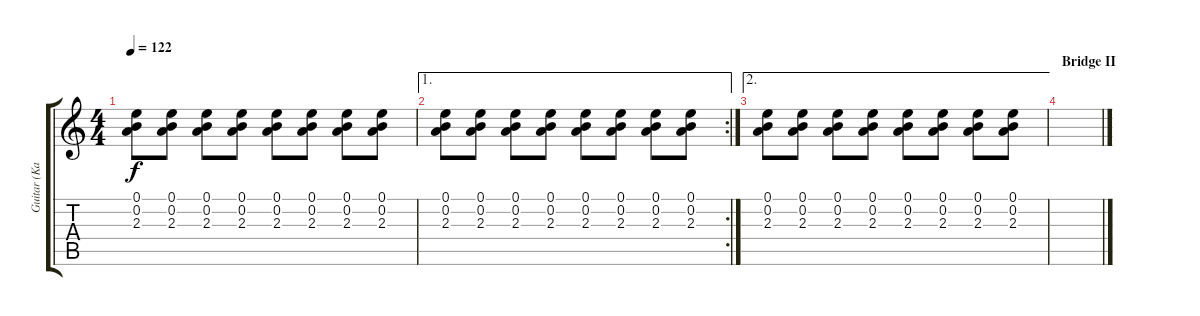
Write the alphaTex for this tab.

\track ("Guitar (Kaoru)" "Guitar (Ka") {instrument electricguitarclean}
\staff {score tabs}
\tuning (E4 B3 G3 D3 A2 E2) {hide}
\ts (4 4)
\tempo 122
\clef g2
\ks c
(0.1 0.2 2.3).8{dy f} (0.1 0.2 2.3).8 (0.1 0.2 2.3).8 (0.1 0.2 2.3).8 (0.1 0.2 2.3).8 (0.1 0.2 2.3).8 (0.1 0.2 2.3).8 (0.1 0.2 2.3).8 |
\ae 1
\rc 2
(0.1 0.2 2.3).8 (0.1 0.2 2.3).8 (0.1 0.2 2.3).8 (0.1 0.2 2.3).8 (0.1 0.2 2.3).8 (0.1 0.2 2.3).8 (0.1 0.2 2.3).8 (0.1 0.2 2.3).8 |
\ae 2
(0.1 0.2 2.3).8 (0.1 0.2 2.3).8 (0.1 0.2 2.3).8 (0.1 0.2 2.3).8 (0.1 0.2 2.3).8 (0.1 0.2 2.3).8 (0.1 0.2 2.3).8 (0.1 0.2 2.3).8 |
\section ("" "Bridge II")
